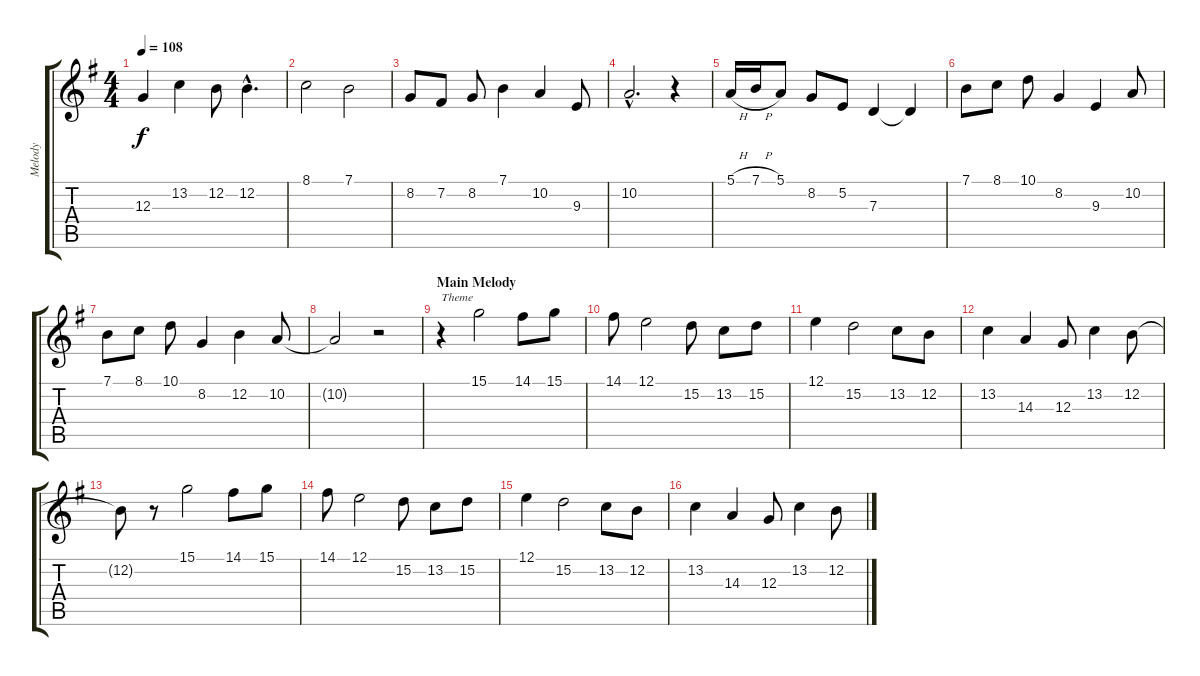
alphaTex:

\track ("Melody" "Melody") {instrument flute}
\staff {score tabs}
\tuning (E4 B3 G3 D3 A2 E2) {hide}
\ts (4 4)
\tempo 108
\clef g2
\ks g
12.3{t}.4{dy f} 13.2.4 12.2.8 12.2{hac}.4{d} |
8.1.2 7.1.2 |
8.2.8 7.2.8 8.2.8 7.1.4 10.2.4 9.3.8 |
10.2{hac}.2{d} r.4 |
5.1{h}.16 7.1{h}.16 5.1.8 8.2.8 5.2.8 7.3.4 7.3{t}.4 |
7.1.8 8.1.8 10.1.8 8.2.4 9.3.4 10.2.8 |
7.1.8 8.1.8 10.1.8 8.2.4 12.2.4 10.2.8 |
10.2{t}.2 r.2 |
\section ("" "Main Melody")
r.4{txt "Theme"} 15.1.2 14.1.8 15.1.8 |
14.1.8 12.1.2 15.2.8 13.2.8 15.2.8 |
12.1.4 15.2.2 13.2.8 12.2.8 |
13.2.4 14.3.4 12.3.8 13.2.4 12.2.8 |
12.2{t}.8 r.8 15.1.2 14.1.8 15.1.8 |
14.1.8 12.1.2 15.2.8 13.2.8 15.2.8 |
12.1.4 15.2.2 13.2.8 12.2.8 |
13.2.4 14.3.4 12.3.8 13.2.4 12.2.8
